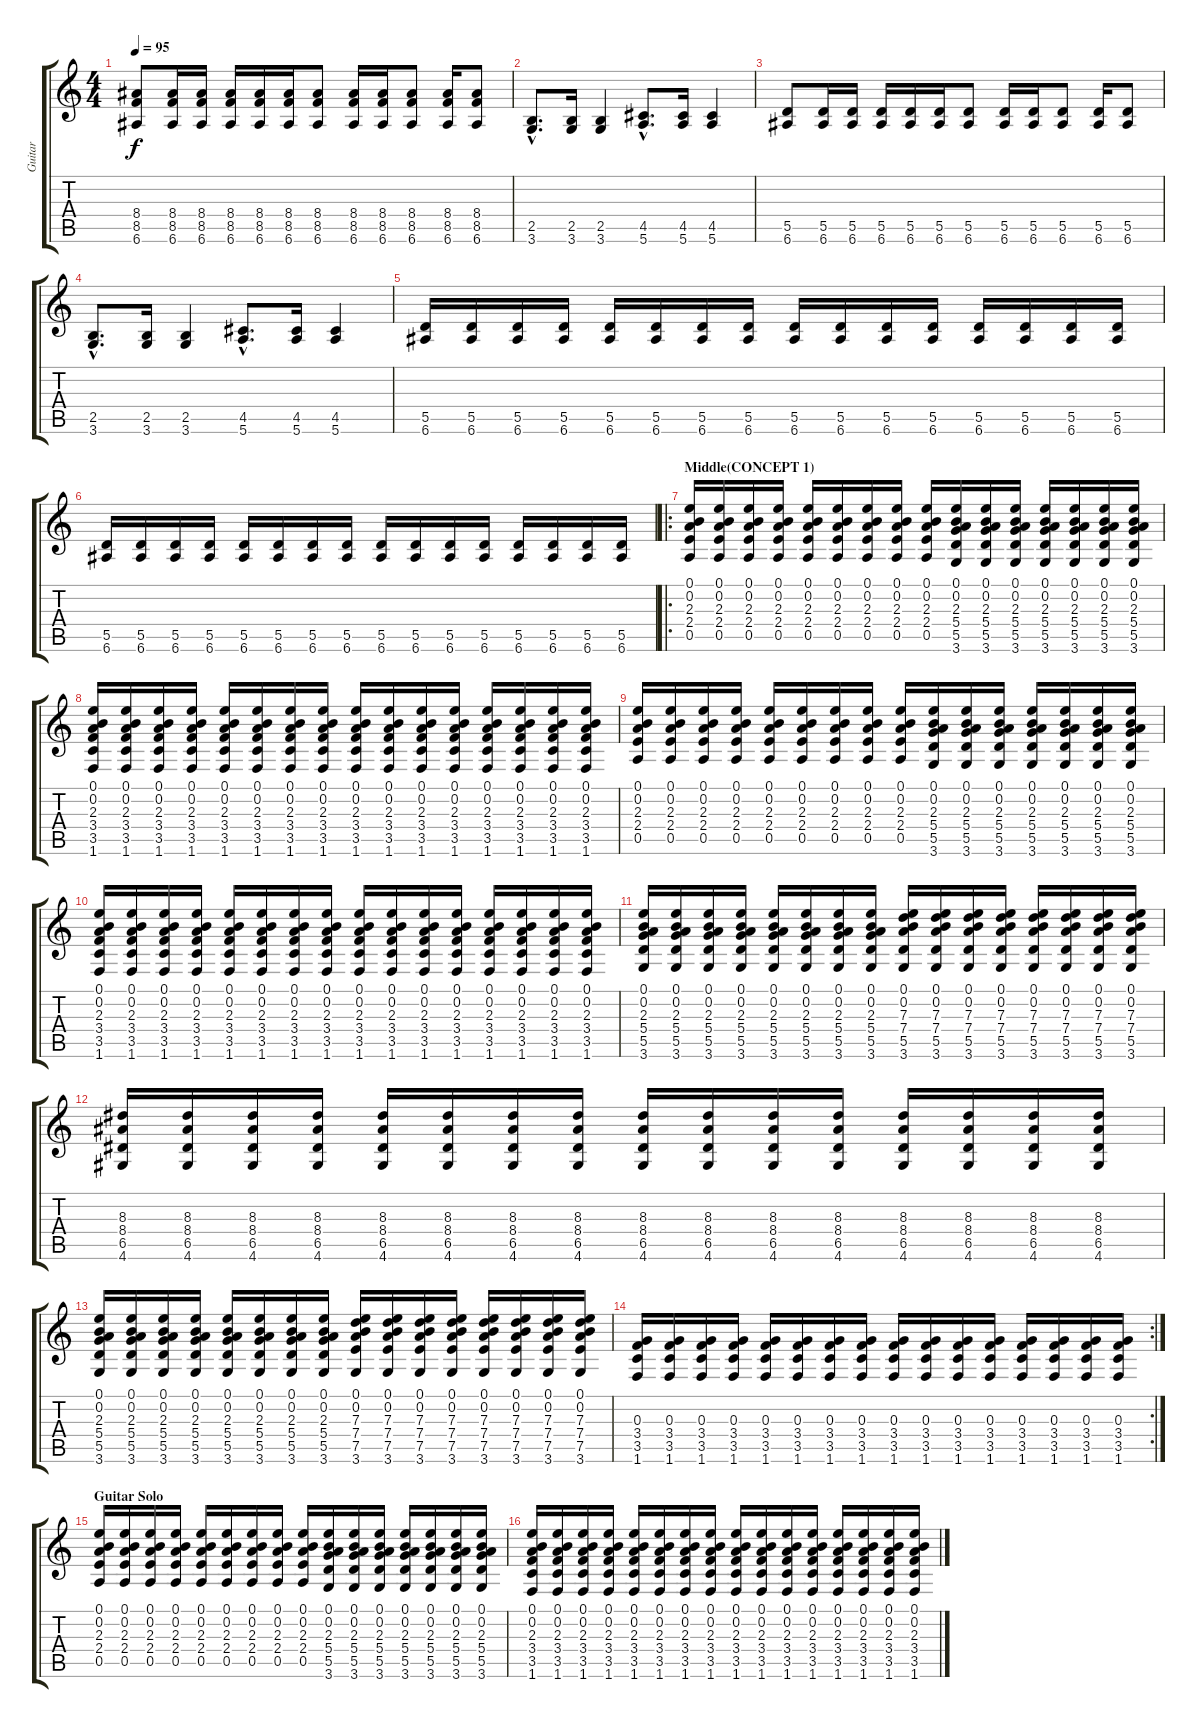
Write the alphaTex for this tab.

\track ("Guitar" "Guitar") {instrument acousticguitarsteel}
\staff {score tabs}
\tuning (E4 B3 G3 D3 A2 E2) {hide}
\ts (4 4)
\tempo 95
\clef g2
\ks c
(8.4 8.5 6.6).8{dy f} (8.4 8.5 6.6).16 (8.4 8.5 6.6).16 (8.4 8.5 6.6).16 (8.4 8.5 6.6).16 (8.4 8.5 6.6).16 (8.4 8.5 6.6).8 (8.4 8.5 6.6).16 (8.4 8.5 6.6).16 (8.4 8.5 6.6).8 (8.4 8.5 6.6).16 (8.4 8.5 6.6).8 |
(2.5{hac} 3.6{hac}).8{d} (2.5 3.6).16 (2.5 3.6).4 (4.5{hac} 5.6{hac}).8{d} (4.5 5.6).16 (4.5 5.6).4 |
(5.5 6.6).8 (5.5 6.6).16 (5.5 6.6).16 (5.5 6.6).16 (5.5 6.6).16 (5.5 6.6).16 (5.5 6.6).8 (5.5 6.6).16 (5.5 6.6).16 (5.5 6.6).8 (5.5 6.6).16 (5.5 6.6).8 |
(2.5{hac} 3.6{hac}).8{d} (2.5 3.6).16 (2.5 3.6).4 (4.5{hac} 5.6{hac}).8{d} (4.5 5.6).16 (4.5 5.6).4 |
(5.5 6.6).16 (5.5 6.6).16 (5.5 6.6).16 (5.5 6.6).16 (5.5 6.6).16 (5.5 6.6).16 (5.5 6.6).16 (5.5 6.6).16 (5.5 6.6).16 (5.5 6.6).16 (5.5 6.6).16 (5.5 6.6).16 (5.5 6.6).16 (5.5 6.6).16 (5.5 6.6).16 (5.5 6.6).16 |
(5.5 6.6).16 (5.5 6.6).16 (5.5 6.6).16 (5.5 6.6).16 (5.5 6.6).16 (5.5 6.6).16 (5.5 6.6).16 (5.5 6.6).16 (5.5 6.6).16 (5.5 6.6).16 (5.5 6.6).16 (5.5 6.6).16 (5.5 6.6).16 (5.5 6.6).16 (5.5 6.6).16 (5.5 6.6).16 |
\ro
\section ("" "Middle(CONCEPT 1)")
(0.1 0.2 2.3 2.4 0.5).16{volume 13} (0.1 0.2 2.3 2.4 0.5).16 (0.1 0.2 2.3 2.4 0.5).16 (0.1 0.2 2.3 2.4 0.5).16 (0.1 0.2 2.3 2.4 0.5).16 (0.1 0.2 2.3 2.4 0.5).16 (0.1 0.2 2.3 2.4 0.5).16 (0.1 0.2 2.3 2.4 0.5).16 (0.1 0.2 2.3 2.4 0.5).16 (0.1 0.2 2.3 5.4 5.5 3.6).16 (0.1 0.2 2.3 5.4 5.5 3.6).16 (0.1 0.2 2.3 5.4 5.5 3.6).16 (0.1 0.2 2.3 5.4 5.5 3.6).16 (0.1 0.2 2.3 5.4 5.5 3.6).16 (0.1 0.2 2.3 5.4 5.5 3.6).16 (0.1 0.2 2.3 5.4 5.5 3.6).16 |
(0.1 0.2 2.3 3.4 3.5 1.6).16 (0.1 0.2 2.3 3.4 3.5 1.6).16 (0.1 0.2 2.3 3.4 3.5 1.6).16 (0.1 0.2 2.3 3.4 3.5 1.6).16 (0.1 0.2 2.3 3.4 3.5 1.6).16 (0.1 0.2 2.3 3.4 3.5 1.6).16 (0.1 0.2 2.3 3.4 3.5 1.6).16 (0.1 0.2 2.3 3.4 3.5 1.6).16 (0.1 0.2 2.3 3.4 3.5 1.6).16 (0.1 0.2 2.3 3.4 3.5 1.6).16 (0.1 0.2 2.3 3.4 3.5 1.6).16 (0.1 0.2 2.3 3.4 3.5 1.6).16 (0.1 0.2 2.3 3.4 3.5 1.6).16 (0.1 0.2 2.3 3.4 3.5 1.6).16 (0.1 0.2 2.3 3.4 3.5 1.6).16 (0.1 0.2 2.3 3.4 3.5 1.6).16 |
(0.1 0.2 2.3 2.4 0.5).16 (0.1 0.2 2.3 2.4 0.5).16 (0.1 0.2 2.3 2.4 0.5).16 (0.1 0.2 2.3 2.4 0.5).16 (0.1 0.2 2.3 2.4 0.5).16 (0.1 0.2 2.3 2.4 0.5).16 (0.1 0.2 2.3 2.4 0.5).16 (0.1 0.2 2.3 2.4 0.5).16 (0.1 0.2 2.3 2.4 0.5).16 (0.1 0.2 2.3 5.4 5.5 3.6).16 (0.1 0.2 2.3 5.4 5.5 3.6).16 (0.1 0.2 2.3 5.4 5.5 3.6).16 (0.1 0.2 2.3 5.4 5.5 3.6).16 (0.1 0.2 2.3 5.4 5.5 3.6).16 (0.1 0.2 2.3 5.4 5.5 3.6).16 (0.1 0.2 2.3 5.4 5.5 3.6).16 |
(0.1 0.2 2.3 3.4 3.5 1.6).16 (0.1 0.2 2.3 3.4 3.5 1.6).16 (0.1 0.2 2.3 3.4 3.5 1.6).16 (0.1 0.2 2.3 3.4 3.5 1.6).16 (0.1 0.2 2.3 3.4 3.5 1.6).16 (0.1 0.2 2.3 3.4 3.5 1.6).16 (0.1 0.2 2.3 3.4 3.5 1.6).16 (0.1 0.2 2.3 3.4 3.5 1.6).16 (0.1 0.2 2.3 3.4 3.5 1.6).16 (0.1 0.2 2.3 3.4 3.5 1.6).16 (0.1 0.2 2.3 3.4 3.5 1.6).16 (0.1 0.2 2.3 3.4 3.5 1.6).16 (0.1 0.2 2.3 3.4 3.5 1.6).16 (0.1 0.2 2.3 3.4 3.5 1.6).16 (0.1 0.2 2.3 3.4 3.5 1.6).16 (0.1 0.2 2.3 3.4 3.5 1.6).16 |
(0.1 0.2 2.3 5.4 5.5 3.6).16 (0.1 0.2 2.3 5.4 5.5 3.6).16 (0.1 0.2 2.3 5.4 5.5 3.6).16 (0.1 0.2 2.3 5.4 5.5 3.6).16 (0.1 0.2 2.3 5.4 5.5 3.6).16 (0.1 0.2 2.3 5.4 5.5 3.6).16 (0.1 0.2 2.3 5.4 5.5 3.6).16 (0.1 0.2 2.3 5.4 5.5 3.6).16 (0.1 0.2 7.3 7.4 5.5 3.6).16 (0.1 0.2 7.3 7.4 5.5 3.6).16 (0.1 0.2 7.3 7.4 5.5 3.6).16 (0.1 0.2 7.3 7.4 5.5 3.6).16 (0.1 0.2 7.3 7.4 5.5 3.6).16 (0.1 0.2 7.3 7.4 5.5 3.6).16 (0.1 0.2 7.3 7.4 5.5 3.6).16 (0.1 0.2 7.3 7.4 5.5 3.6).16 |
(8.3 8.4 6.5 4.6).16 (8.3 8.4 6.5 4.6).16 (8.3 8.4 6.5 4.6).16 (8.3 8.4 6.5 4.6).16 (8.3 8.4 6.5 4.6).16 (8.3 8.4 6.5 4.6).16 (8.3 8.4 6.5 4.6).16 (8.3 8.4 6.5 4.6).16 (8.3 8.4 6.5 4.6).16 (8.3 8.4 6.5 4.6).16 (8.3 8.4 6.5 4.6).16 (8.3 8.4 6.5 4.6).16 (8.3 8.4 6.5 4.6).16 (8.3 8.4 6.5 4.6).16 (8.3 8.4 6.5 4.6).16 (8.3 8.4 6.5 4.6).16 |
(0.1 0.2 2.3 5.4 5.5 3.6).16 (0.1 0.2 2.3 5.4 5.5 3.6).16 (0.1 0.2 2.3 5.4 5.5 3.6).16 (0.1 0.2 2.3 5.4 5.5 3.6).16 (0.1 0.2 2.3 5.4 5.5 3.6).16 (0.1 0.2 2.3 5.4 5.5 3.6).16 (0.1 0.2 2.3 5.4 5.5 3.6).16 (0.1 0.2 2.3 5.4 5.5 3.6).16 (0.1 0.2 7.3 7.4 7.5 3.6).16 (0.1 0.2 7.3 7.4 7.5 3.6).16 (0.1 0.2 7.3 7.4 7.5 3.6).16 (0.1 0.2 7.3 7.4 7.5 3.6).16 (0.1 0.2 7.3 7.4 7.5 3.6).16 (0.1 0.2 7.3 7.4 7.5 3.6).16 (0.1 0.2 7.3 7.4 7.5 3.6).16 (0.1 0.2 7.3 7.4 7.5 3.6).16 |
\rc 2
(0.3 3.4 3.5 1.6).16 (0.3 3.4 3.5 1.6).16 (0.3 3.4 3.5 1.6).16 (0.3 3.4 3.5 1.6).16 (0.3 3.4 3.5 1.6).16 (0.3 3.4 3.5 1.6).16 (0.3 3.4 3.5 1.6).16 (0.3 3.4 3.5 1.6).16 (0.3 3.4 3.5 1.6).16 (0.3 3.4 3.5 1.6).16 (0.3 3.4 3.5 1.6).16 (0.3 3.4 3.5 1.6).16 (0.3 3.4 3.5 1.6).16 (0.3 3.4 3.5 1.6).16 (0.3 3.4 3.5 1.6).16 (0.3 3.4 3.5 1.6).16 |
\section ("" "Guitar Solo")
(0.1 0.2 2.3 2.4 0.5).16 (0.1 0.2 2.3 2.4 0.5).16 (0.1 0.2 2.3 2.4 0.5).16 (0.1 0.2 2.3 2.4 0.5).16 (0.1 0.2 2.3 2.4 0.5).16 (0.1 0.2 2.3 2.4 0.5).16 (0.1 0.2 2.3 2.4 0.5).16 (0.1 0.2 2.3 2.4 0.5).16 (0.1 0.2 2.3 2.4 0.5).16 (0.1 0.2 2.3 5.4 5.5 3.6).16 (0.1 0.2 2.3 5.4 5.5 3.6).16 (0.1 0.2 2.3 5.4 5.5 3.6).16 (0.1 0.2 2.3 5.4 5.5 3.6).16 (0.1 0.2 2.3 5.4 5.5 3.6).16 (0.1 0.2 2.3 5.4 5.5 3.6).16 (0.1 0.2 2.3 5.4 5.5 3.6).16 |
(0.1 0.2 2.3 3.4 3.5 1.6).16 (0.1 0.2 2.3 3.4 3.5 1.6).16 (0.1 0.2 2.3 3.4 3.5 1.6).16 (0.1 0.2 2.3 3.4 3.5 1.6).16 (0.1 0.2 2.3 3.4 3.5 1.6).16 (0.1 0.2 2.3 3.4 3.5 1.6).16 (0.1 0.2 2.3 3.4 3.5 1.6).16 (0.1 0.2 2.3 3.4 3.5 1.6).16 (0.1 0.2 2.3 3.4 3.5 1.6).16 (0.1 0.2 2.3 3.4 3.5 1.6).16 (0.1 0.2 2.3 3.4 3.5 1.6).16 (0.1 0.2 2.3 3.4 3.5 1.6).16 (0.1 0.2 2.3 3.4 3.5 1.6).16 (0.1 0.2 2.3 3.4 3.5 1.6).16 (0.1 0.2 2.3 3.4 3.5 1.6).16 (0.1 0.2 2.3 3.4 3.5 1.6).16
